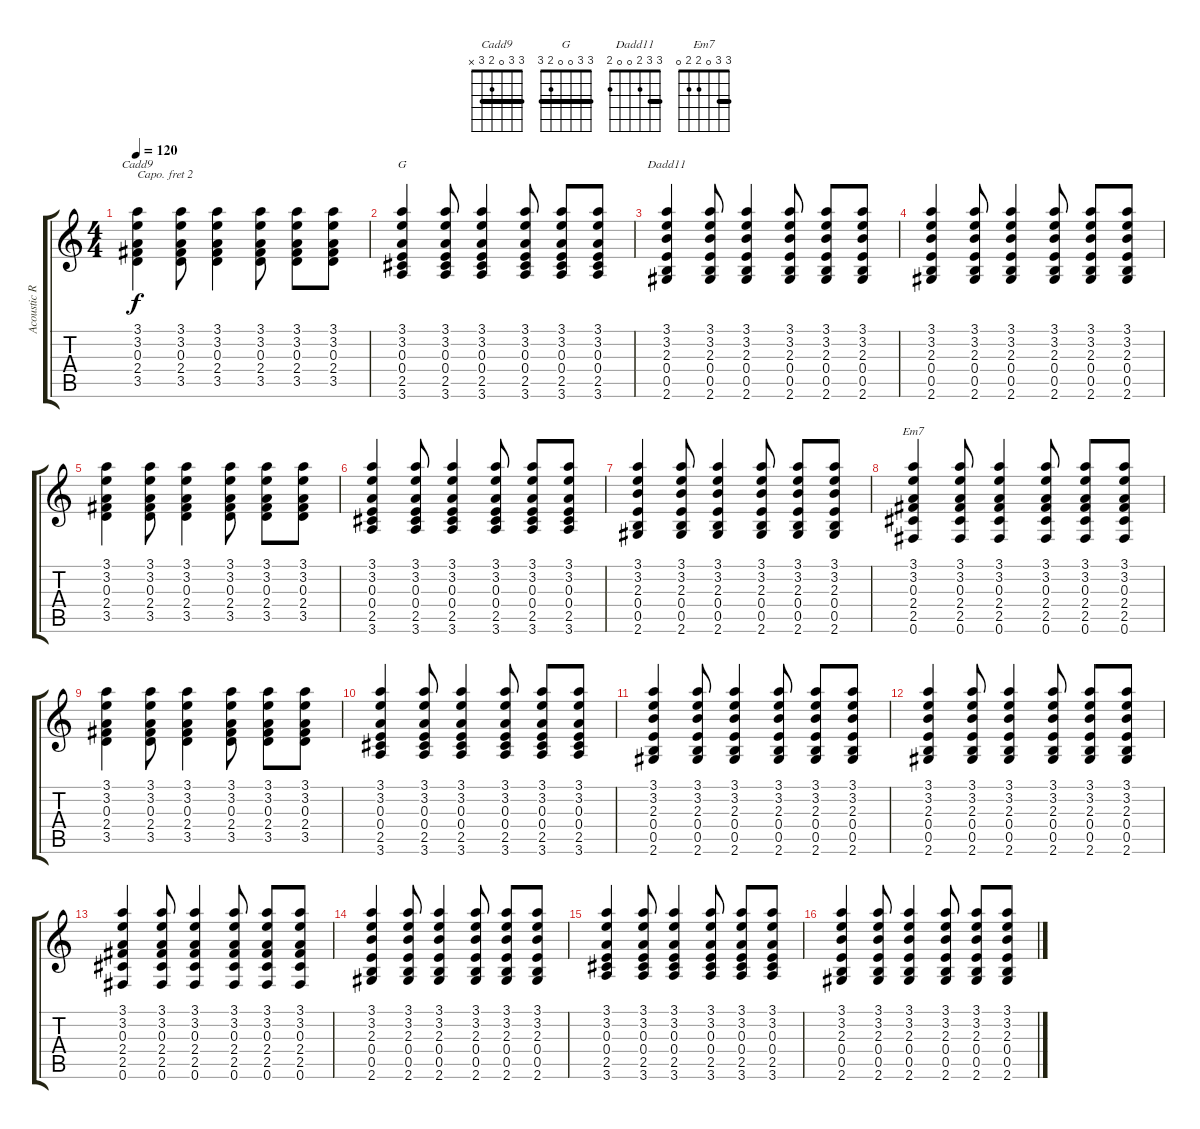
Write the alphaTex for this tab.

\track ("Acoustic Rhythm" "Acoustic R") {instrument acousticguitarsteel}
\staff {score tabs}
\capo 2
\tuning (E4 B3 G3 D3 A2 E2) {hide}
\chord ("Cadd9" 3 3 0 2 3 x) {barre 3}
\chord ("G" 3 3 0 0 2 3) {barre 3}
\chord ("Dadd11" 3 3 2 0 0 2) {barre 3}
\chord ("Em7" 3 3 0 2 2 0) {barre 3}
\ts (4 4)
\tempo 120
\clef g2
\ks c
(3.1 3.2 0.3 2.4 3.5).4{ch "Cadd9" dy f} (3.1 3.2 0.3 2.4 3.5).8 (3.1 3.2 0.3 2.4 3.5).4 (3.1 3.2 0.3 2.4 3.5).8 (3.1 3.2 0.3 2.4 3.5).8 (3.1 3.2 0.3 2.4 3.5).8 |
(3.1 3.2 0.3 0.4 2.5 3.6).4{ch "G"} (3.1 3.2 0.3 0.4 2.5 3.6).8 (3.1 3.2 0.3 0.4 2.5 3.6).4 (3.1 3.2 0.3 0.4 2.5 3.6).8 (3.1 3.2 0.3 0.4 2.5 3.6).8 (3.1 3.2 0.3 0.4 2.5 3.6).8 |
(3.1 3.2 2.3 0.4 0.5 2.6).4{ch "Dadd11"} (3.1 3.2 2.3 0.4 0.5 2.6).8 (3.1 3.2 2.3 0.4 0.5 2.6).4 (3.1 3.2 2.3 0.4 0.5 2.6).8 (3.1 3.2 2.3 0.4 0.5 2.6).8 (3.1 3.2 2.3 0.4 0.5 2.6).8 |
(3.1 3.2 2.3 0.4 0.5 2.6).4 (3.1 3.2 2.3 0.4 0.5 2.6).8 (3.1 3.2 2.3 0.4 0.5 2.6).4 (3.1 3.2 2.3 0.4 0.5 2.6).8 (3.1 3.2 2.3 0.4 0.5 2.6).8 (3.1 3.2 2.3 0.4 0.5 2.6).8 |
(3.1 3.2 0.3 2.4 3.5).4 (3.1 3.2 0.3 2.4 3.5).8 (3.1 3.2 0.3 2.4 3.5).4 (3.1 3.2 0.3 2.4 3.5).8 (3.1 3.2 0.3 2.4 3.5).8 (3.1 3.2 0.3 2.4 3.5).8 |
(3.1 3.2 0.3 0.4 2.5 3.6).4 (3.1 3.2 0.3 0.4 2.5 3.6).8 (3.1 3.2 0.3 0.4 2.5 3.6).4 (3.1 3.2 0.3 0.4 2.5 3.6).8 (3.1 3.2 0.3 0.4 2.5 3.6).8 (3.1 3.2 0.3 0.4 2.5 3.6).8 |
(3.1 3.2 2.3 0.4 0.5 2.6).4 (3.1 3.2 2.3 0.4 0.5 2.6).8 (3.1 3.2 2.3 0.4 0.5 2.6).4 (3.1 3.2 2.3 0.4 0.5 2.6).8 (3.1 3.2 2.3 0.4 0.5 2.6).8 (3.1 3.2 2.3 0.4 0.5 2.6).8 |
(3.1 3.2 0.3 2.4 2.5 0.6).4{ch "Em7"} (3.1 3.2 0.3 2.4 2.5 0.6).8 (3.1 3.2 0.3 2.4 2.5 0.6).4 (3.1 3.2 0.3 2.4 2.5 0.6).8 (3.1 3.2 0.3 2.4 2.5 0.6).8 (3.1 3.2 0.3 2.4 2.5 0.6).8 |
(3.1 3.2 0.3 2.4 3.5).4 (3.1 3.2 0.3 2.4 3.5).8 (3.1 3.2 0.3 2.4 3.5).4 (3.1 3.2 0.3 2.4 3.5).8 (3.1 3.2 0.3 2.4 3.5).8 (3.1 3.2 0.3 2.4 3.5).8 |
(3.1 3.2 0.3 0.4 2.5 3.6).4 (3.1 3.2 0.3 0.4 2.5 3.6).8 (3.1 3.2 0.3 0.4 2.5 3.6).4 (3.1 3.2 0.3 0.4 2.5 3.6).8 (3.1 3.2 0.3 0.4 2.5 3.6).8 (3.1 3.2 0.3 0.4 2.5 3.6).8 |
(3.1 3.2 2.3 0.4 0.5 2.6).4 (3.1 3.2 2.3 0.4 0.5 2.6).8 (3.1 3.2 2.3 0.4 0.5 2.6).4 (3.1 3.2 2.3 0.4 0.5 2.6).8 (3.1 3.2 2.3 0.4 0.5 2.6).8 (3.1 3.2 2.3 0.4 0.5 2.6).8 |
(3.1 3.2 2.3 0.4 0.5 2.6).4 (3.1 3.2 2.3 0.4 0.5 2.6).8 (3.1 3.2 2.3 0.4 0.5 2.6).4 (3.1 3.2 2.3 0.4 0.5 2.6).8 (3.1 3.2 2.3 0.4 0.5 2.6).8 (3.1 3.2 2.3 0.4 0.5 2.6).8 |
(3.1 3.2 0.3 2.4 2.5 0.6).4 (3.1 3.2 0.3 2.4 2.5 0.6).8 (3.1 3.2 0.3 2.4 2.5 0.6).4 (3.1 3.2 0.3 2.4 2.5 0.6).8 (3.1 3.2 0.3 2.4 2.5 0.6).8 (3.1 3.2 0.3 2.4 2.5 0.6).8 |
(3.1 3.2 2.3 0.4 0.5 2.6).4 (3.1 3.2 2.3 0.4 0.5 2.6).8 (3.1 3.2 2.3 0.4 0.5 2.6).4 (3.1 3.2 2.3 0.4 0.5 2.6).8 (3.1 3.2 2.3 0.4 0.5 2.6).8 (3.1 3.2 2.3 0.4 0.5 2.6).8 |
(3.1 3.2 0.3 0.4 2.5 3.6).4 (3.1 3.2 0.3 0.4 2.5 3.6).8 (3.1 3.2 0.3 0.4 2.5 3.6).4 (3.1 3.2 0.3 0.4 2.5 3.6).8 (3.1 3.2 0.3 0.4 2.5 3.6).8 (3.1 3.2 0.3 0.4 2.5 3.6).8 |
(3.1 3.2 2.3 0.4 0.5 2.6).4 (3.1 3.2 2.3 0.4 0.5 2.6).8 (3.1 3.2 2.3 0.4 0.5 2.6).4 (3.1 3.2 2.3 0.4 0.5 2.6).8 (3.1 3.2 2.3 0.4 0.5 2.6).8 (3.1 3.2 2.3 0.4 0.5 2.6).8
